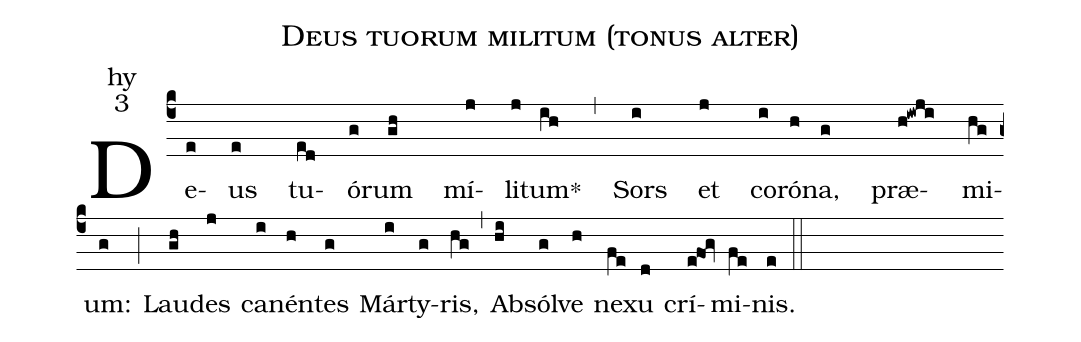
name:Deus tuorum militum (tonus alter);
office-part:hy;
mode:3;
%%
(c4) De(e)us(e) tu(ed)ó(g)r{um}(gh) mí(j)li(j)t{um}<sp>*</sp>(ih) (,)
Sors(i) et(j) {co}(i)ró(h)na,(g) p{ræ}(h!iwji){mi}(hgz){um}:(g) (;)
<nlba>Lau(gh)des(j) ca(i)nén(h)tes(g) Már(i)ty(g)ris,(hg) (,)
Ab(hi)sól(g)ve(h) ne(fe)xu(d) crí(e!fo1!gv)mi(fe)</nlba>nis.(e) (::Z)
